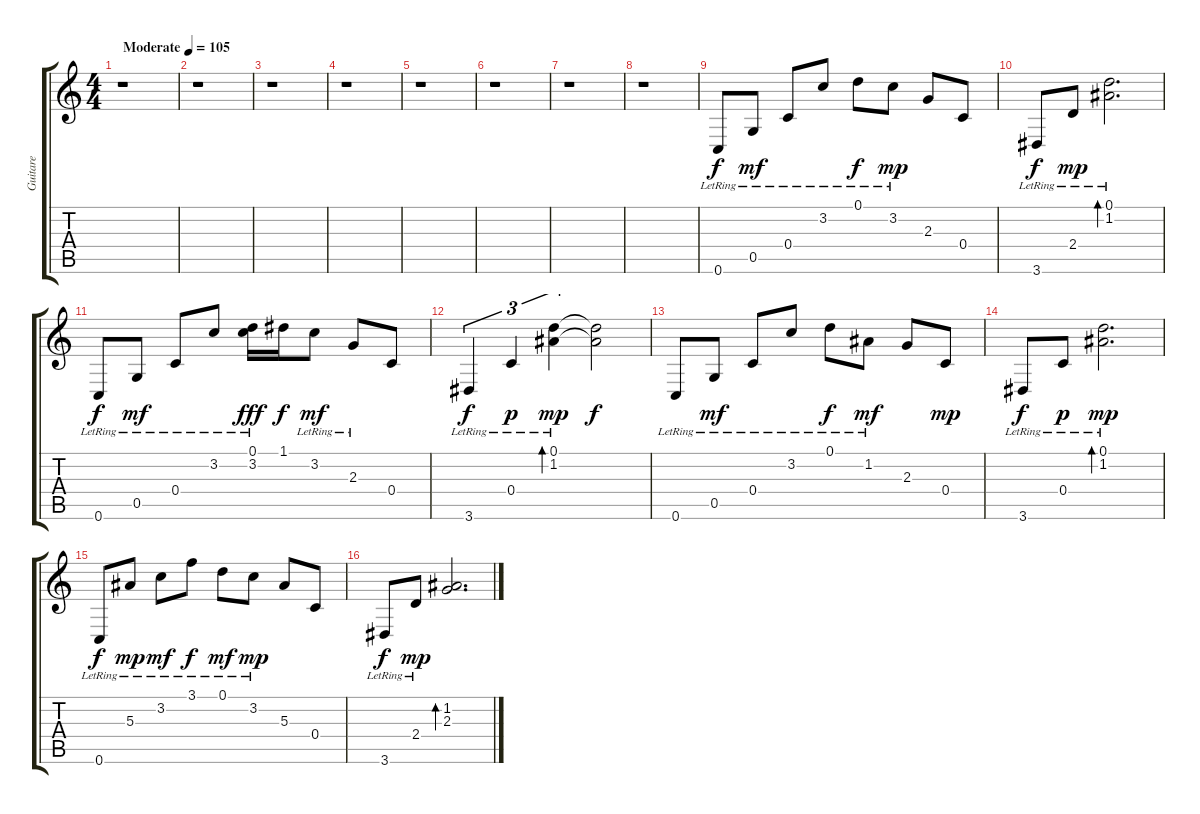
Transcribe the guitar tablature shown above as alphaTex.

\track ("Guitare" "Guitare") {instrument electricguitarclean}
\staff {score tabs}
\tuning (D4 A3 F3 C3 G2 C2) {hide}
\ts (4 4)
\tempo (105 "Moderate")
\clef g2
\ks c
r.1{dy f instrument electricguitarclean} |
r.1 |
r.1 |
r.1 |
r.1 |
r.1 |
r.1 |
r.1 |
0.6{lr}.8 0.5{lr}.8{dy mf} 0.4{lr}.8 3.2{lr}.8 0.1{lr}.8{dy f} 3.2{lr}.8{dy mp} 2.3.8 0.4.8 |
3.6{lr}.8{dy f} 2.4{lr}.8{dy mp} (0.1{lr} 1.2).2{d bd 240} |
0.6{lr}.8{dy f} 0.5{lr}.8{dy mf} 0.4{lr}.8 3.2{lr}.8 (0.1{lr} 3.2{lr}).16{dy fff} 1.1.16{dy f} 3.2{lr}.8{dy mf} 2.3{lr}.8 0.4.8 |
3.6{lr}.4{tu (3 2) dy f} 0.4{lr}.4{tu (3 2) dy p} (0.1{lr} 1.2).4{tu (3 2) bd 240 dy mp} (0.1{t} 1.2{t}).2{dy f} |
0.6{lr}.8 0.5{lr}.8{dy mf} 0.4{lr}.8 3.2{lr}.8 0.1{lr}.8{dy f} 1.2{lr}.8{dy mf} 2.3.8 0.4.8{dy mp} |
3.6{lr}.8{dy f} 0.4{lr}.8{dy p} (0.1{lr} 1.2).2{d bd 240 dy mp} |
0.6{lr}.8{dy f} 5.3{lr}.8{dy mp} 3.2{lr}.8{dy mf} 3.1{lr}.8{dy f} 0.1{lr}.8{dy mf} 3.2{lr}.8{dy mp} 5.3.8 0.4.8 |
3.6{lr}.8{dy f} 2.4{lr}.8{dy mp} (1.2 2.3).2{d bd 240}
